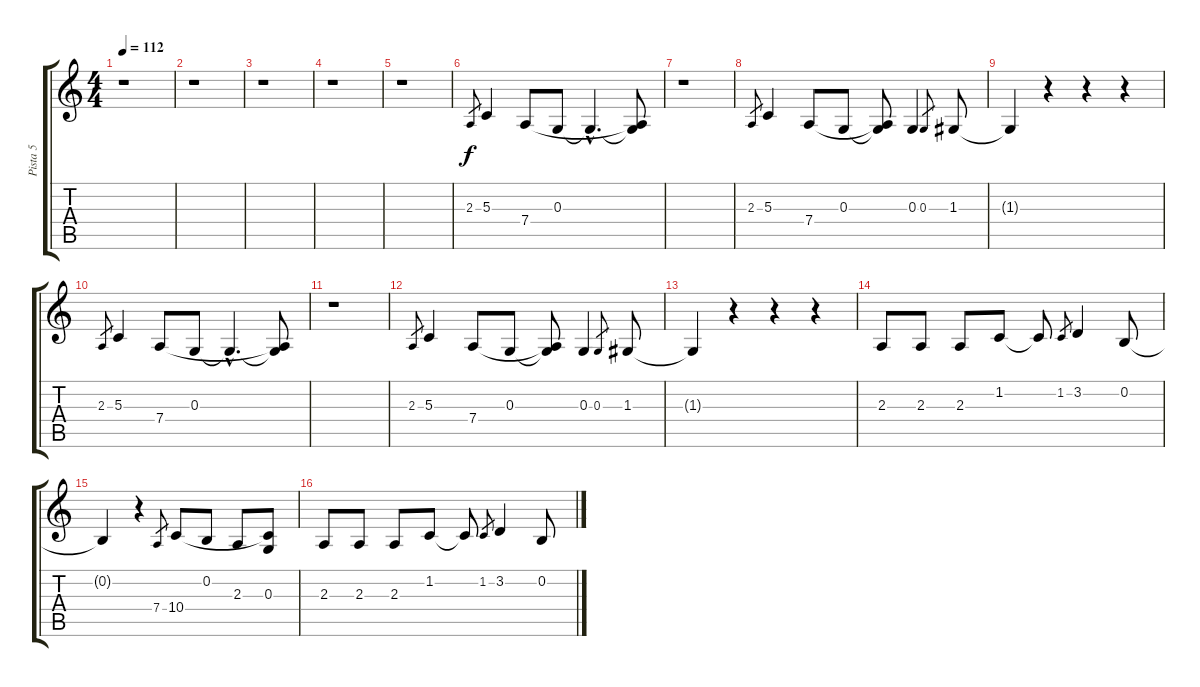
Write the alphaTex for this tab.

\track ("Pista 5" "Pista 5") {instrument accordion}
\staff {score tabs}
\tuning (E4 B3 G3 D3 A2 E2) {hide}
\ts (4 4)
\tempo 112
\clef g2
\ks c
r.1{dy f instrument accordion} |
r.1 |
r.1 |
r.1 |
r.1 |
2.3.8{gr} 5.3.4 7.4.8 0.3.8 0.3{hac t}.4{d} (0.3{t} 7.4{t}).8 |
r.1 |
2.3.8{gr} 5.3.4 7.4.8 0.3.8 (0.3{t} 7.4{t}).8 0.3.4 0.3.8{gr} 1.3.8 |
1.3{t}.4 r.4 r.4 r.4 |
2.3.8{gr} 5.3.4 7.4.8 0.3.8 0.3{hac t}.4{d} (0.3{t} 7.4{t}).8 |
r.1 |
2.3.8{gr} 5.3.4 7.4.8 0.3.8 (0.3{t} 7.4{t}).8 0.3.4 0.3.8{gr} 1.3.8 |
1.3{t}.4 r.4 r.4 r.4 |
2.3.8 2.3.8 2.3.8 1.2.8 1.2{t}.8 1.2.8{gr} 3.2.4 0.2.8 |
0.2{t}.4 r.4 7.4.8{gr} 10.4.8 0.2.8 2.3.8 (0.3 10.4{t}).8 |
2.3.8 2.3.8 2.3.8 1.2.8 1.2{t}.8 1.2.8{gr} 3.2.4 0.2.8
